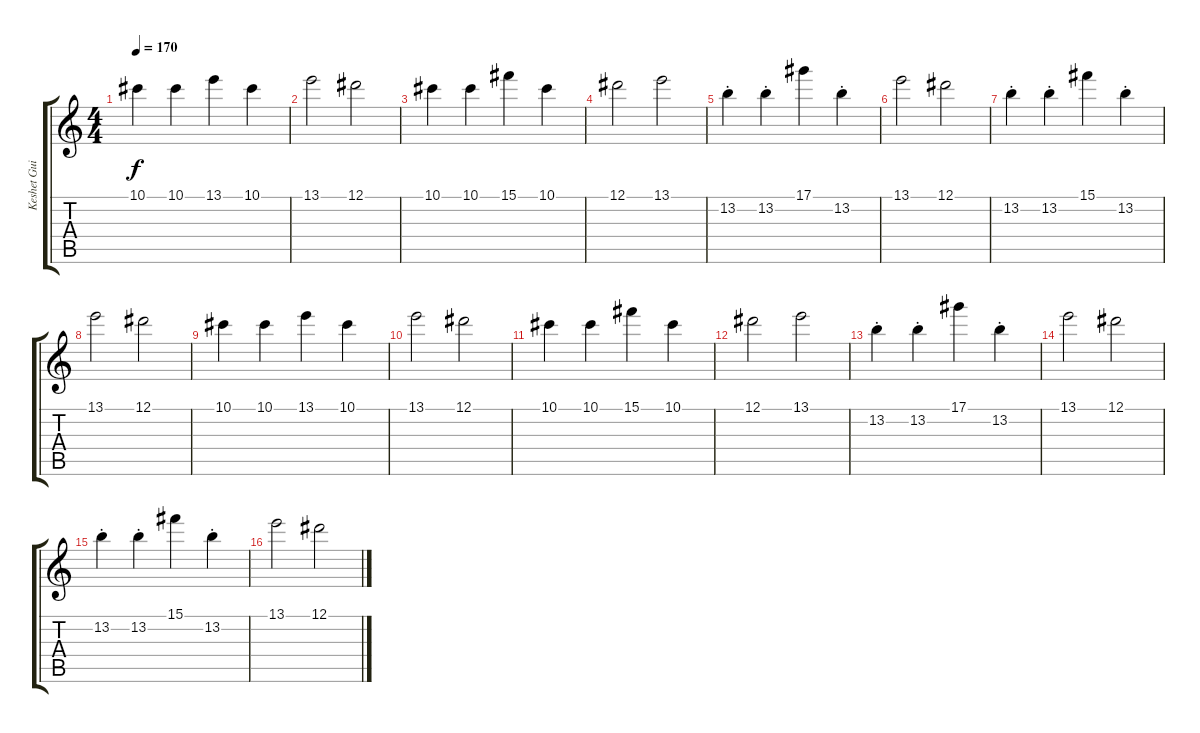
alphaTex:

\track ("Keshet Guitar1" "Keshet Gui") {instrument overdrivenguitar}
\staff {score tabs}
\tuning (Eb4 Bb3 Gb3 Db3 Ab2 Eb2) {hide}
\ts (4 4)
\tempo 170
\clef g2
\ks c
10.1.4{dy f} 10.1.4 13.1.4 10.1.4 |
13.1.2 12.1.2 |
10.1.4 10.1.4 15.1.4 10.1.4 |
12.1.2 13.1.2 |
13.2{st}.4 13.2{st}.4 17.1.4 13.2{st}.4 |
13.1.2 12.1.2 |
13.2{st}.4 13.2{st}.4 15.1.4 13.2{st}.4 |
13.1.2 12.1.2 |
10.1.4 10.1.4 13.1.4 10.1.4 |
13.1.2 12.1.2 |
10.1.4 10.1.4 15.1.4 10.1.4 |
12.1.2 13.1.2 |
13.2{st}.4 13.2{st}.4 17.1.4 13.2{st}.4 |
13.1.2 12.1.2 |
13.2{st}.4 13.2{st}.4 15.1.4 13.2{st}.4 |
13.1.2 12.1.2
